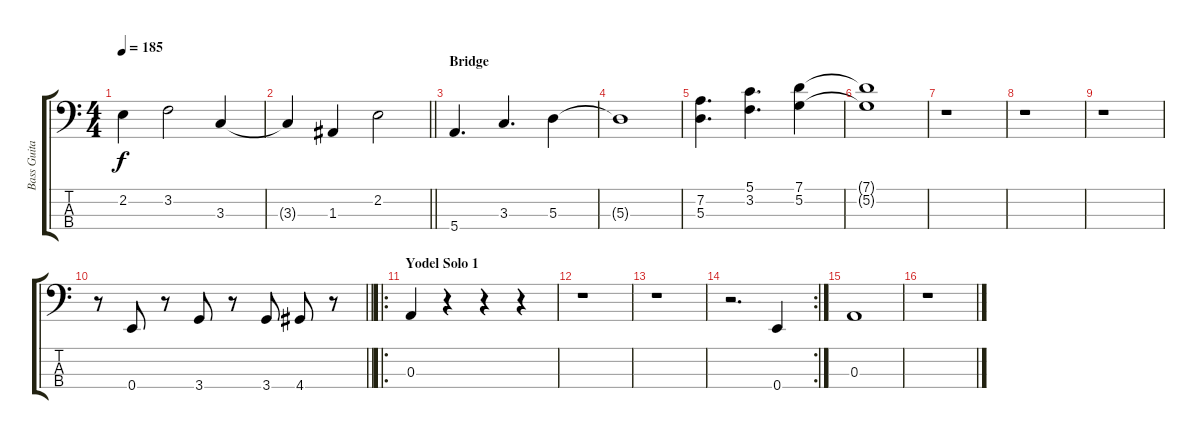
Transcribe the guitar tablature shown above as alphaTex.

\track ("Bass Guitar" "Bass Guita") {instrument electricbassfinger}
\staff {score tabs}
\tuning (G2 D2 A1 E1) {hide}
\ts (4 4)
\tempo 185
\clef f4
\ks c
2.2.4{dy f} 3.2.2 3.3.4 |
\barLineRight lightlight
3.3{t}.4 1.3.4 2.2.2 |
\section ("" "Bridge")
5.4.4{d} 3.3.4{d} 5.3.4 |
5.3{t}.1 |
(7.2 5.3).4{d} (5.1 3.2).4{d} (7.1 5.2).4 |
(7.1{t} 5.2{t}).1 |
r.1 |
r.1 |
r.1 |
\barLineRight lightlight
r.8 0.4.8 r.8 3.4.8 r.8 3.4.8 4.4.8 r.8 |
\ro
\section ("" "Yodel Solo 1")
0.3.4 r.4 r.4 r.4 |
r.1 |
r.1 |
\rc 2
r.2{d} 0.4.4 |
0.3.1 |
r.1
